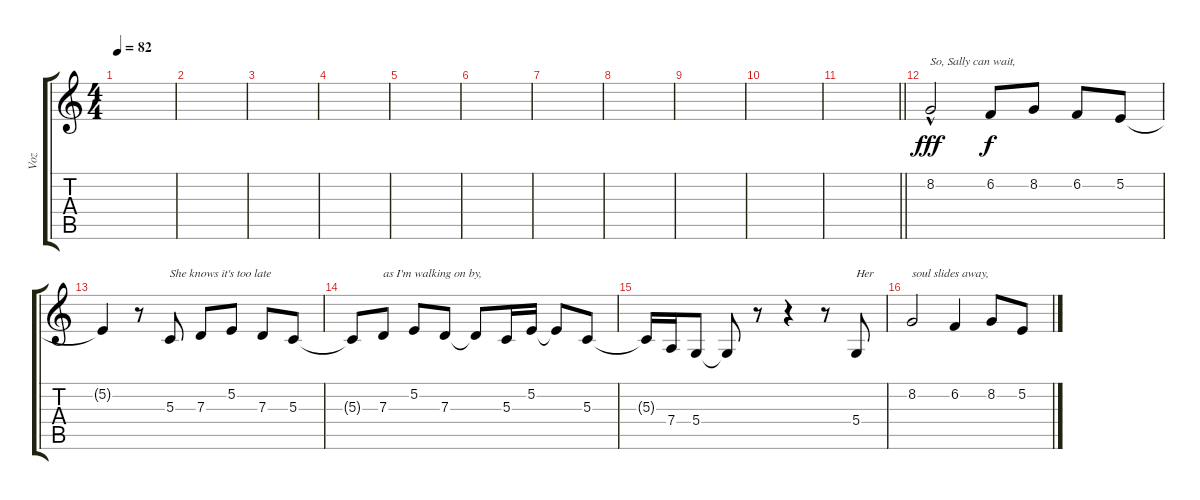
\track ("Voz" "Voz") {instrument clarinet}
\staff {score tabs}
\tuning (E4 B3 G3 D3 A2 E2) {hide}
\ts (4 4)
\tempo 82
\clef g2
\ks c
|
|
|
|
|
|
|
|
|
|
\barLineRight lightlight
|
8.2{hac}.2{txt "So, Sally can wait," dy fff} 6.2.8{dy f} 8.2.8 6.2.8 5.2.8 |
5.2{t}.4 r.8 5.3.8{txt "She knows it's too late"} 7.3.8 5.2.8 7.3.8 5.3.8 |
5.3{t}.8 7.3.8{txt "as I'm walking on by,"} 5.2.8 7.3.8 7.3{t}.8 5.3.16 5.2.16 5.2{t}.8 5.3.8 |
5.3{t}.16 7.4.16 5.4.8 5.4{t}.8 r.8 r.4 r.8 5.4.8{txt "Her"} |
8.2.2{txt "soul slides away,"} 6.2.4 8.2.8 5.2.8
